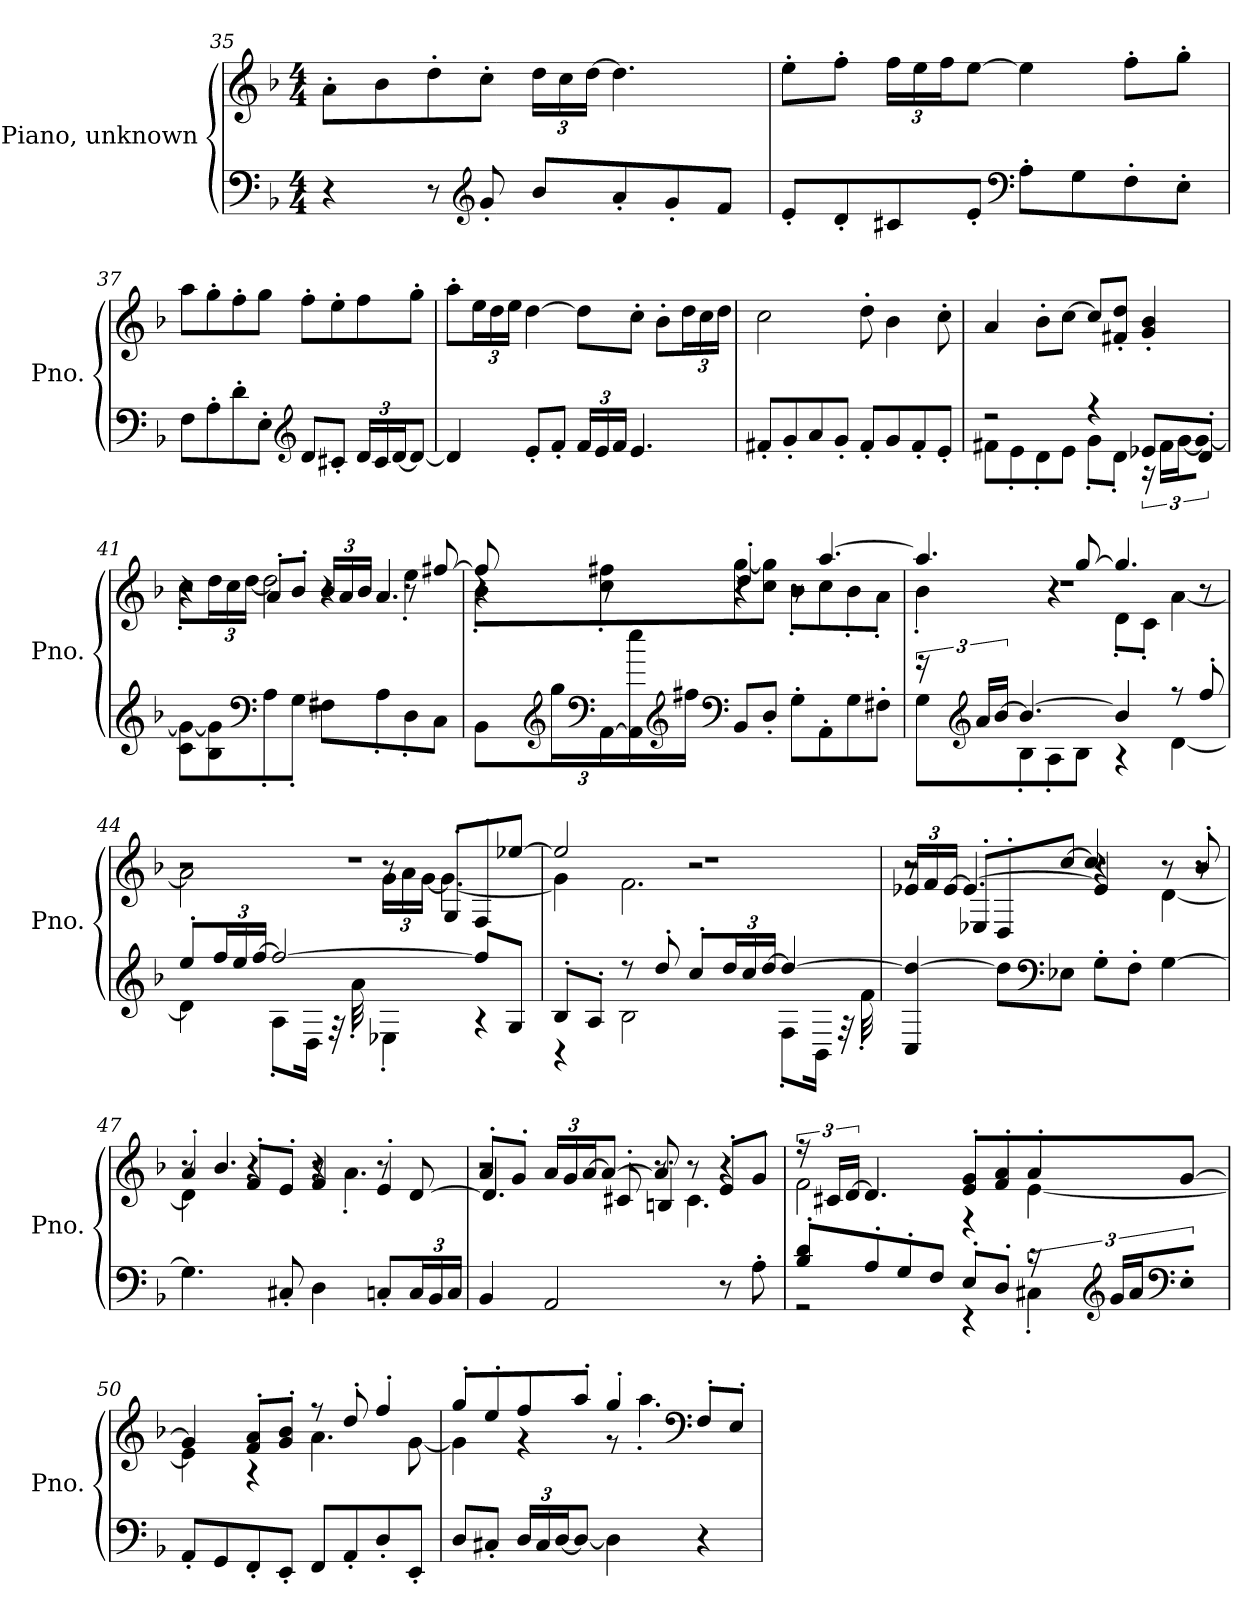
**kern	**kern
*part1	*part1
*staff2	*staff1
*I"Piano, unknown	*
*I'Pno.	*
*clefF4	*clefG2
*k[b-]	*k[b-]
*M4/4	*M4/4
=35	=35
4r	8a'\L
.	8b-\
8r	8dd'\
*clefG2	*
8g'/	8cc'\J
*	*Xbrackettup
8b-/L	24dd\LL
.	24cc\
.	[24dd\JJ
8a'/	4.dd\]
8g'/	.
8f/J	.
!!LO:PB:g=z
=36	=36
8e'/L	8ee'\L
8d'/	8ff'\J
8c#X/	24ff\LL
.	24ee\
.	24ff\J
8e'/J	[8ee\J
*clefF4	*
8A'\L	4ee\]
8G\	.
8F'\	8ff'\L
8E'\J	8gg'\J
=37	=37
8F\L	8aa\L
8A'\	8gg'\
8d'\	8ff'\
8E'\J	8gg\J
*clefG2	*
8d/L	8ff'\L
8c#X'/J	8ee'\
*Xbrackettup	*
24d/LL	8ff\
24c#/	.
[24d/J	.
8d/J_	8gg'\J
=38	=38
4d/]	8aa'\L
.	24ee\L
.	24dd\
.	24ee\JJ
8e'/L	[4dd\
8f'/J	.
24f/LL	8dd\L]
24e/	.
24f/JJ	.
4.e/	8cc'\J
.	8b-'\L
.	24dd\L
.	24cc\
.	24dd\JJ
!!LO:LB:g=z
=39	=39
8f#X'/L	2cc\
8g'/	.
8a/	.
8g'/J	.
8f#'/L	8dd'\
8g/	4b-\
8f#'/	.
8e'/J	8cc'\
=40	=40
*^	*
2r	8f#X\L	4a/
.	8e'\	.
.	8d'\	8b-'\L
.	8e\J	[8cc\J
4r	8g'\L	8cc/L]
.	8d'\J	8f#X/' 8dd/'J
*	*brackettup	*
8e-X/L	24r	4g/' 4b-/'
.	24f#\LL	.
.	[24g\J	.
8d'/J	8g\J_	.
=41	=41	=41
*	*	*^
*	*	*	*^
1r	8c\ 8g\_L	2r	8cc'\L	4r
.	8B-\ 8g\]	.	24dd\L	.
.	.	.	24cc\	.
.	.	.	[24dd\JJ	.
*clefF4	*	*	*	*
.	8A'\	.	2dd\]	8a'/L
.	8G'\J	.	.	8b-'/J
.	8F#X\L	4r	.	24b-/LL
.	.	.	.	24a/
.	.	.	.	24b-/JJ
.	8A'\	.	.	4.a/
.	8D'\	8r	4ee'\	.
.	8C\J	[8ff#X/	.	.
*v	*v	*	*	*
!!LO:LB:g=z	!!	!!
=42	=42	=42	=42
*Xbrackettup	*	*	*
12BB-\L	8ff#/]	8b-'\L	4r
*clefG2	*	*	*
24gg\L	.	.	.
*clefF4	*	*	*
[24AA\	8r	8cc\' 8ff#X\'	.
24AA\] 24ee\	.	.	.
*clefG2	*	*	*
24ff#X\JJ	.	.	.
*clefF4	*	*	*
8BB-/L	4r	[8gg\	4dd'/
8D'/J	.	8cc\ 8gg\]J	.
8G'\L	2r	8b-'\L	8r
8AA'\	.	8cc\	[4.aa/
8G\	.	8b-'\	.
8F#X'\J	.	8a'\J	.
=43	=43	=43	=43
*brackettup	*	*	*
*^	*	*	*
24r	8G\L	1r	4b-'\	4.aa/]
*clefG2	*	*	*	*
24a/LL	.	.	.	.
[24b-/JJ	.	.	.	.
4.b-/_	8B-'\	.	.	.
.	8A'\	.	4r	.
.	8B-\J	.	.	[8gg/
4b-/]	4r	.	8d'\L	4.gg/]
.	.	.	8c'\J	.
8r	[4d\	.	[4a\	.
8ff'/	.	.	.	8r
!!LO:LB:g=z	!!	!!
=44	=44	=44	=44	=44
8ee'/L	4d\]	1r	2a\]	2r
*Xbrackettup	*	*	*	*
24ff/L	.	.	.	.
24ee/	.	.	.	.
[24ff/JJ	.	.	.	.
2ff/_	8A'\L	.	.	.
.	16D\Jk	.	.	.
.	32r	.	.	.
.	32a'\	.	.	.
.	4E-X'\	.	24g\LL	8r
.	.	.	24a\	.
.	.	.	[24g\JJ	.
.	.	.	4.g\_	8G'/L
8ff/L]	4r	.	.	8F'/
8G/J	.	.	.	[8ee-X/J
=45	=45	=45	=45	=45
8B-'/L	4r	1r	4g\]	2ee-/]
8A'/J	.	.	.	.
8r	2B-\	.	2.f\	.
8dd'/	.	.	.	.
8cc'/L	.	.	.	2r
24dd/L	.	.	.	.
24cc/	.	.	.	.
[24dd/JJ	.	.	.	.
4dd/_	8F'\L	.	.	.
.	16BB-\Jk	.	.	.
.	32r	.	.	.
.	32f'\	.	.	.
*v	*v	*	*	*
!!LO:LB:g=z	!!	!!
=46	=46	=46	=46
4C/ 4dd/_	24e-X/LL	2r	8r
.	24f/	.	.
.	[24e-/JJ	.	.
.	4.e-/_	.	8E-X'/L
8dd\L]	.	.	8D'/
*clefF4	*	*	*
8E-X\J	.	.	[8cc/J
8G'\L	4e-/]	4r	4.cc/]
8F'\J	.	.	.
[4G\	8r	[4d\	.
.	8b-'/	.	8r
=47	=47	=47	=47
4.G\]	4a'/	4d\]	8r
.	.	.	4.b-/
.	8f'/L	4r	.
8C#X'/	8e'/J	.	.
4D\	4r	8r	4f/
.	.	4.a'\	.
8Cn'/L	4e'/	.	8r
24C/L	.	.	[8d/
24BB-/	.	.	.
24C/JJ	.	.	.
=48	=48	=48	=48
4BB-/	8a'/L	2r	4.d/]
.	8g'/J	.	.
2AA/	24a/LL	.	.
.	24g/	.	.
.	[24a/J	.	.
.	8a/J_	.	8c#X'/
.	8a/]	8r	4Bn'/
.	8r	4.c#\	.
8r	8e'/L	.	4r
8A'\	8g'/J	.	.
*	*v	*v	*v
!!LO:LB:g=z
=49	=49
*^	*
*	*	*brackettup
*	*	*^
8B-/' 8d/'L	2r	24r	2f\
.	.	24c#X/LL	.
.	.	[24d/JJ	.
8A'/	.	4.d/]	.
8G'/	.	.	.
8F/J	.	.	.
8E'/L	4r	8e/' 8g/'L	4r
8D'/J	.	8f/' 8a/'	.
*brackettup	*	*	*
24r	4C#X'\	8a'/	[4e\
*clefG2	*	*	*
24g/LL	.	.	.
24a/J	.	.	.
*clefF4	*	*	*
8E'/J	.	[8g/J	.
*v	*v	*	*
=50	=50	=50
8AA'/L	4g/]	4e\]
8GG/	.	.
8FF'/	8f/' 8a/'L	4r
8EE'/J	8g/' 8b-/'J	.
8FF/L	8r	4.a\
8AA'/	8dd'/	.
8D'/	4ff'/	.
8EE'/J	.	[8g\
=51	=51	=51
8D/L	8gg'/L	4g\]
8C#X'/J	8ee'/	.
*Xbrackettup	*	*
24D/LL	8ff/	4r
24C#/	.	.
[24D/J	.	.
8D/J_	8aa'/J	.
4D\]	4gg'/	8r
.	.	4.aa'\
*	*clefF4	*
4r	8F'/L	.
.	8E'/J	.
*	*v	*v
=	=
*-	*-
